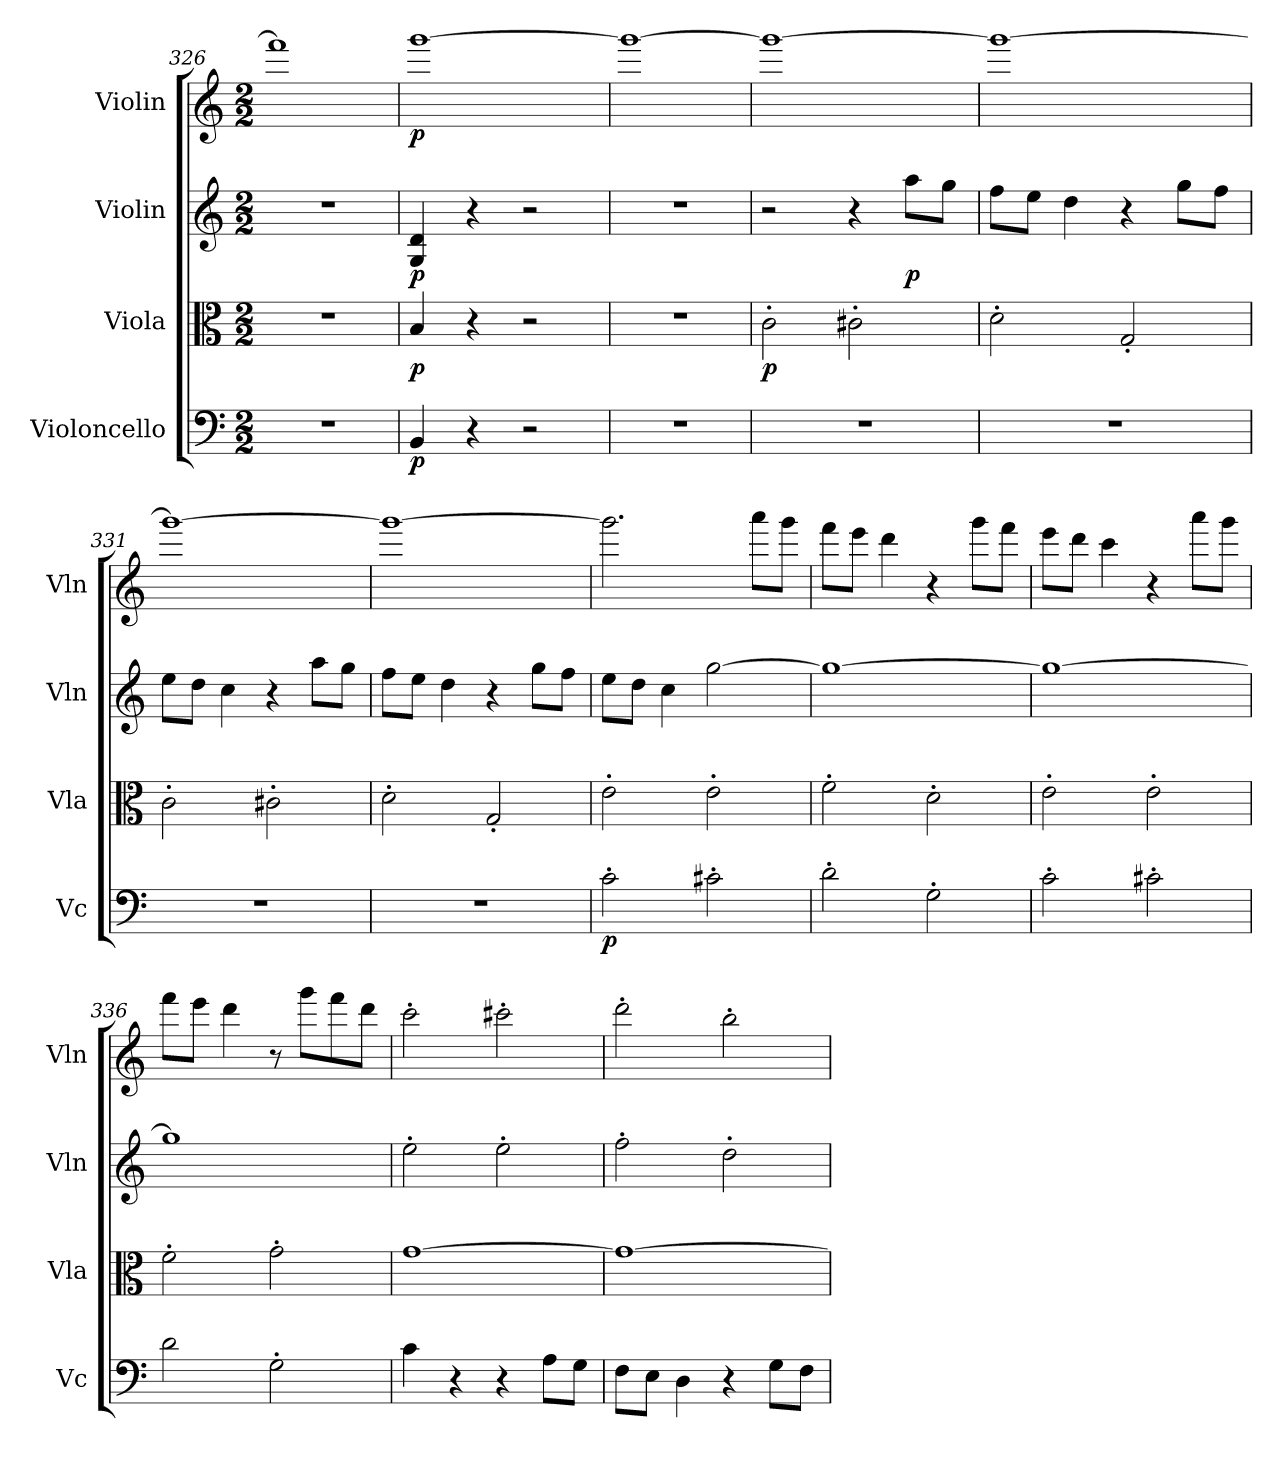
**kern	**dynam	**kern	**dynam	**kern	**dynam	**kern	**dynam
*part4	*part4	*part3	*part3	*part2	*part2	*part1	*part1
*staff4	*staff4	*staff3	*staff3	*staff2	*staff2	*staff1	*staff1
*I"Violoncello	*	*I"Viola	*	*I"Violin	*	*I"Violin	*
*I'Vc	*	*I'Vla	*	*I'Vln	*	*I'Vln	*
*clefF4	*	*clefC3	*	*clefG2	*	*clefG2	*
*k[]	*	*k[]	*	*k[]	*	*k[]	*
*M2/2	*	*M2/2	*	*M2/2	*	*M2/2	*
=326	=326	=326	=326	=326	=326	=326	=326
1r	.	1r	.	1r	.	1fff#]	.
=327	=327	=327	=327	=327	=327	=327	=327
4BB/	p	4B/	p	4G/ 4d/	p	[1ggg	p
4r	.	4r	.	4r	.	.	.
2r	.	2r	.	2r	.	.	.
=328	=328	=328	=328	=328	=328	=328	=328
1r	.	1r	.	1r	.	1ggg_	.
=329	=329	=329	=329	=329	=329	=329	=329
1r	.	2c'\	p	2r	.	1ggg_	.
.	.	2c#X'\	.	4r	.	.	.
.	.	.	.	8aa\L	p	.	.
.	.	.	.	8gg\J	.	.	.
=330	=330	=330	=330	=330	=330	=330	=330
1r	.	2d'\	.	8ff\L	.	1ggg_	.
.	.	.	.	8ee\J	.	.	.
.	.	.	.	4dd\	.	.	.
.	.	2G'/	.	4r	.	.	.
.	.	.	.	8gg\L	.	.	.
.	.	.	.	8ff\J	.	.	.
=331	=331	=331	=331	=331	=331	=331	=331
1r	.	2c'\	.	8ee\L	.	1ggg_	.
.	.	.	.	8dd\J	.	.	.
.	.	.	.	4cc\	.	.	.
.	.	2c#X'\	.	4r	.	.	.
.	.	.	.	8aa\L	.	.	.
.	.	.	.	8gg\J	.	.	.
=332	=332	=332	=332	=332	=332	=332	=332
1r	.	2d'\	.	8ff\L	.	1ggg_	.
.	.	.	.	8ee\J	.	.	.
.	.	.	.	4dd\	.	.	.
.	.	2G'/	.	4r	.	.	.
.	.	.	.	8gg\L	.	.	.
.	.	.	.	8ff\J	.	.	.
=333	=333	=333	=333	=333	=333	=333	=333
2c'\	p	2e'\	.	8ee\L	.	2.ggg\]	.
.	.	.	.	8dd\J	.	.	.
.	.	.	.	4cc\	.	.	.
2c#X'\	.	2e'\	.	[2gg\	.	.	.
.	.	.	.	.	.	8aaa\L	.
.	.	.	.	.	.	8ggg\J	.
=334	=334	=334	=334	=334	=334	=334	=334
2d'\	.	2f'\	.	1gg_	.	8fff\L	.
.	.	.	.	.	.	8eee\J	.
.	.	.	.	.	.	4ddd\	.
2G'\	.	2d'\	.	.	.	4r	.
.	.	.	.	.	.	8ggg\L	.
.	.	.	.	.	.	8fff\J	.
=335	=335	=335	=335	=335	=335	=335	=335
2c'\	.	2e'\	.	1gg_	.	8eee\L	.
.	.	.	.	.	.	8ddd\J	.
.	.	.	.	.	.	4ccc\	.
2c#X'\	.	2e'\	.	.	.	4r	.
.	.	.	.	.	.	8aaa\L	.
.	.	.	.	.	.	8ggg\J	.
=336	=336	=336	=336	=336	=336	=336	=336
2d\	.	2f'\	.	1gg]	.	8fff\L	.
.	.	.	.	.	.	8eee\J	.
.	.	.	.	.	.	4ddd\	.
2G'\	.	2g'\	.	.	.	8r	.
.	.	.	.	.	.	8ggg\L	.
.	.	.	.	.	.	8fff\	.
.	.	.	.	.	.	8ddd\J	.
=337	=337	=337	=337	=337	=337	=337	=337
4c\	.	[1g	.	2ee'\	.	2ccc'\	.
4r	.	.	.	.	.	.	.
4r	.	.	.	2ee'\	.	2ccc#X'\	.
8A\L	.	.	.	.	.	.	.
8G\J	.	.	.	.	.	.	.
=338	=338	=338	=338	=338	=338	=338	=338
8F\L	.	1g_	.	2ff'\	.	2ddd'\	.
8E\J	.	.	.	.	.	.	.
4D\	.	.	.	.	.	.	.
4r	.	.	.	2dd'\	.	2bb'\	.
8G\L	.	.	.	.	.	.	.
8F\J	.	.	.	.	.	.	.
=	=	=	=	=	=	=	=
*-	*-	*-	*-	*-	*-	*-	*-
